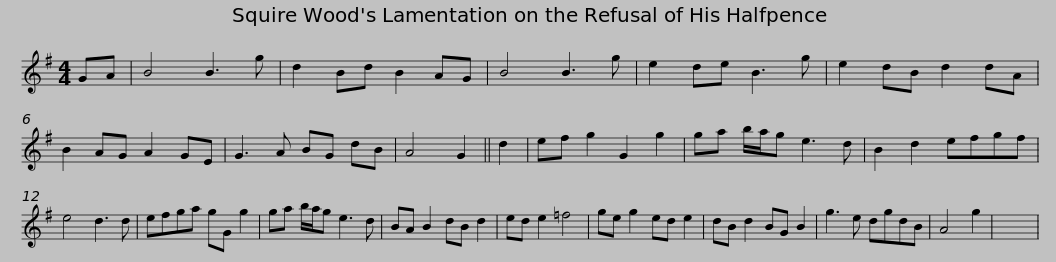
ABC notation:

X:1
L:1/8
M:4/4
I:linebreak $
K:G
V:1 treble
V:1
 GA | B4 B3 g | d2 Bd B2 AG | B4 B3 g | e2 de B3 g | %5
 e2 dB d2 dA | B2 AG A2 GE | G3 A BG dB | A4 G2 ||$ d2 | %10
 ef g2 G2 g2 | ga b/a/g e3 d | B2 d2 efgf | e4 d3 d | efga gG g2 | %15
 ga b/a/g e3 d |$ BA B2 dB d2 | ed e2 =f4 | ge g2 ed e2 | dB d2 BG B2 | %20
 g3 e dgdB | A4 g2 | x8 | %23
